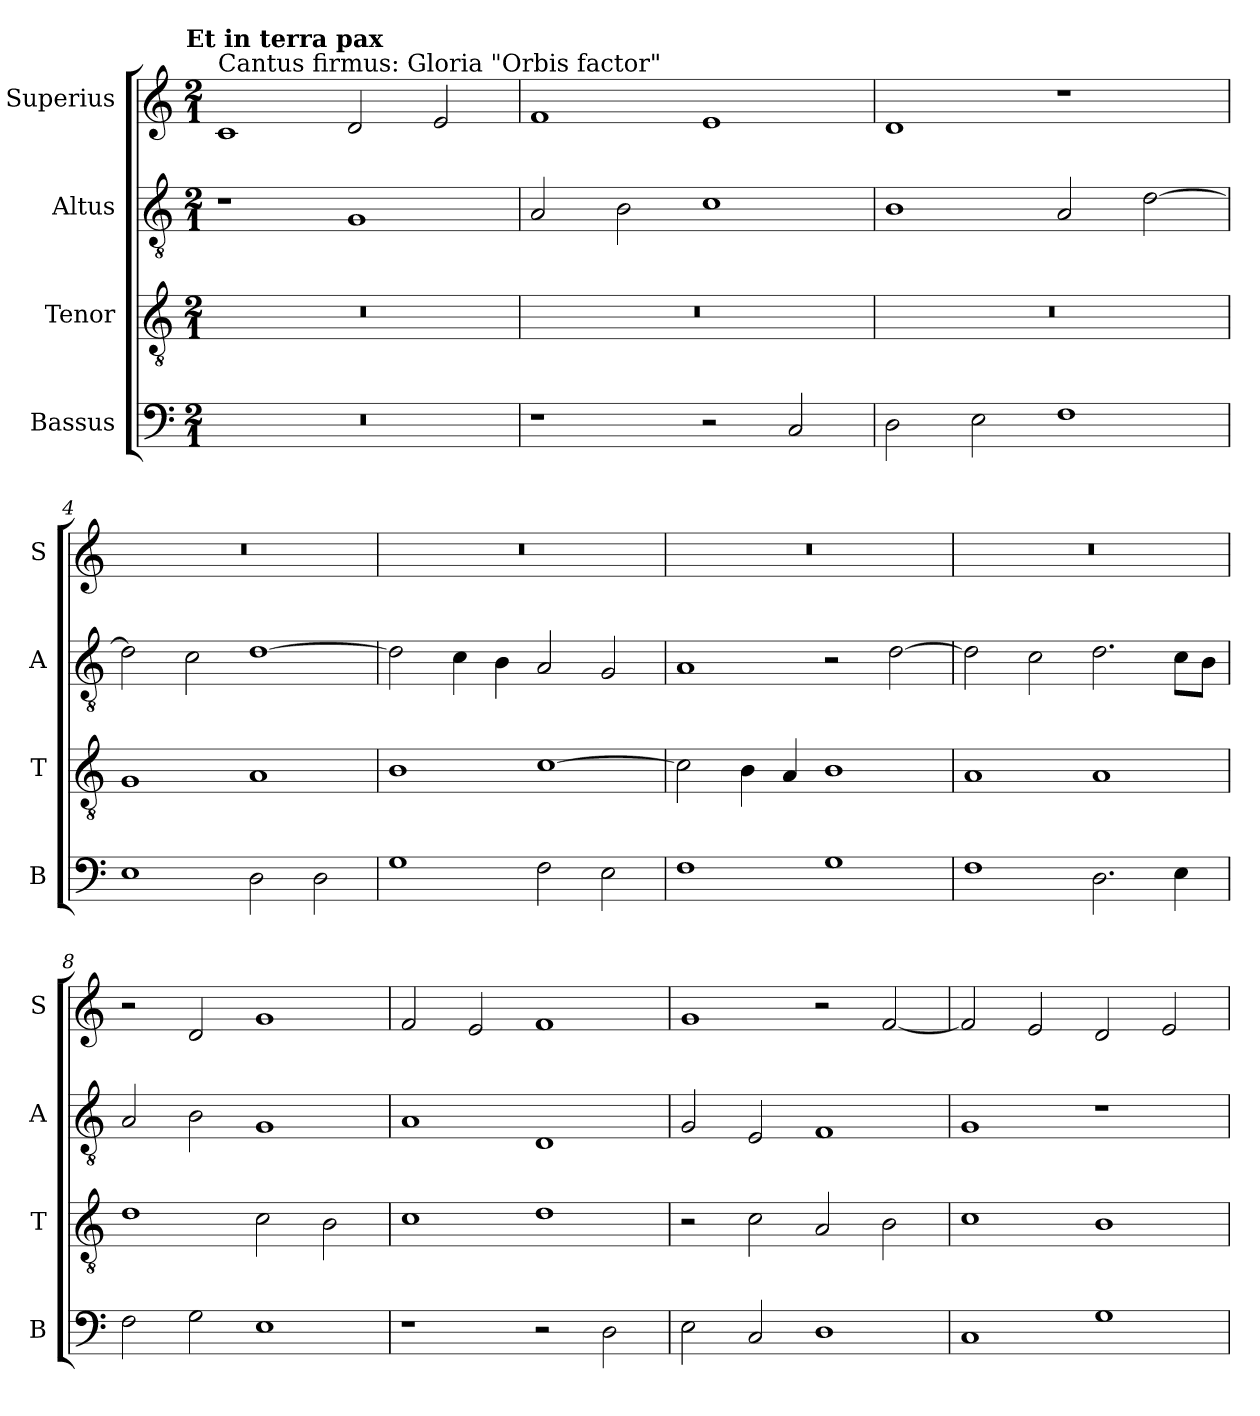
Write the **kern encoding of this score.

**kern	**kern	**kern	**kern
*part4	*part3	*part2	*part1
*staff4	*staff3	*staff2	*staff1
*I"Bassus	*I"Tenor	*I"Altus	*I"Superius
*I'B	*I'T	*I'A	*I'S
*clefF4	*clefGv2	*clefGv2	*clefG2
*k[]	*k[]	*k[]	*k[]
!!LO:TX:omd:t=Et in terra pax
*M2/1	*M2/1	*M2/1	*M2/1
=1	=1	=1	=1
!	!	!	!LO:TX:a:t=Cantus firmus&colon; Gloria "Orbis factor"
0r	0r	1r	1c
.	.	1G	2d
.	.	.	2e
=2	=2	=2	=2
1r	0r	2A	1f
.	.	2B	.
2r	.	1c	1e
2C	.	.	.
=3	=3	=3	=3
2D	0r	1B	1d
2E	.	.	.
1F	.	2A	1r
.	.	[2d	.
=4	=4	=4	=4
1E	1G	2d]	0r
.	.	2c	.
2D	1A	[1d	.
2D	.	.	.
=5	=5	=5	=5
1G	1B	2d]	0r
.	.	4c	.
.	.	4B	.
2F	[1c	2A	.
2E	.	2G	.
=6	=6	=6	=6
1F	2c]	1A	0r
.	4B	.	.
.	4A	.	.
1G	1B	2r	.
.	.	[2d	.
=7	=7	=7	=7
1F	1A	2d]	0r
.	.	2c	.
2.D	1A	2.d	.
4E	.	8cL	.
.	.	8BJ	.
=8	=8	=8	=8
2F	1d	2A	2r
2G	.	2B	2d
1E	2c	1G	1g
.	2B	.	.
=9	=9	=9	=9
1r	1c	1A	2f
.	.	.	2e
2r	1d	1D	1f
2D	.	.	.
=10	=10	=10	=10
2E	2r	2G	1g
2C	2c	2E	.
1D	2A	1F	2r
.	2B	.	[2f
=11	=11	=11	=11
1C	1c	1G	2f]
.	.	.	2e
1G	1B	1r	2d
.	.	.	2e
=	=	=	=
*-	*-	*-	*-
